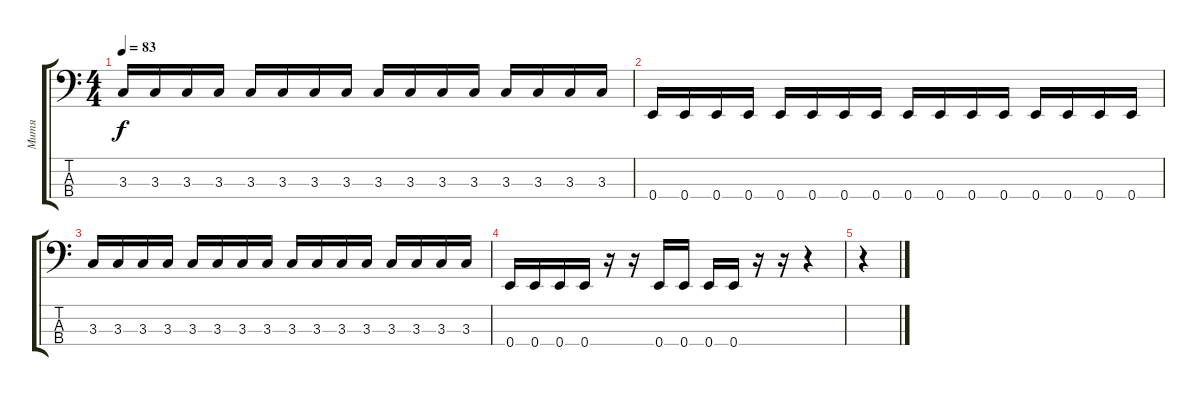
\track ("Митя" "Митя") {instrument electricbasspick}
\staff {score tabs}
\tuning (G2 D2 A1 E1) {hide}
\ts (4 4)
\tempo 83
\clef f4
\ks c
3.3.16{dy f} 3.3.16 3.3.16 3.3.16 3.3.16 3.3.16 3.3.16 3.3.16 3.3.16 3.3.16 3.3.16 3.3.16 3.3.16 3.3.16 3.3.16 3.3.16 |
0.4.16 0.4.16 0.4.16 0.4.16 0.4.16 0.4.16 0.4.16 0.4.16 0.4.16 0.4.16 0.4.16 0.4.16 0.4.16 0.4.16 0.4.16 0.4.16 |
3.3.16 3.3.16 3.3.16 3.3.16 3.3.16 3.3.16 3.3.16 3.3.16 3.3.16 3.3.16 3.3.16 3.3.16 3.3.16 3.3.16 3.3.16 3.3.16 |
0.4.16 0.4.16 0.4.16 0.4.16 r.16 r.16 0.4.16 0.4.16 0.4.16 0.4.16 r.16 r.16 r.4 |
r.4
